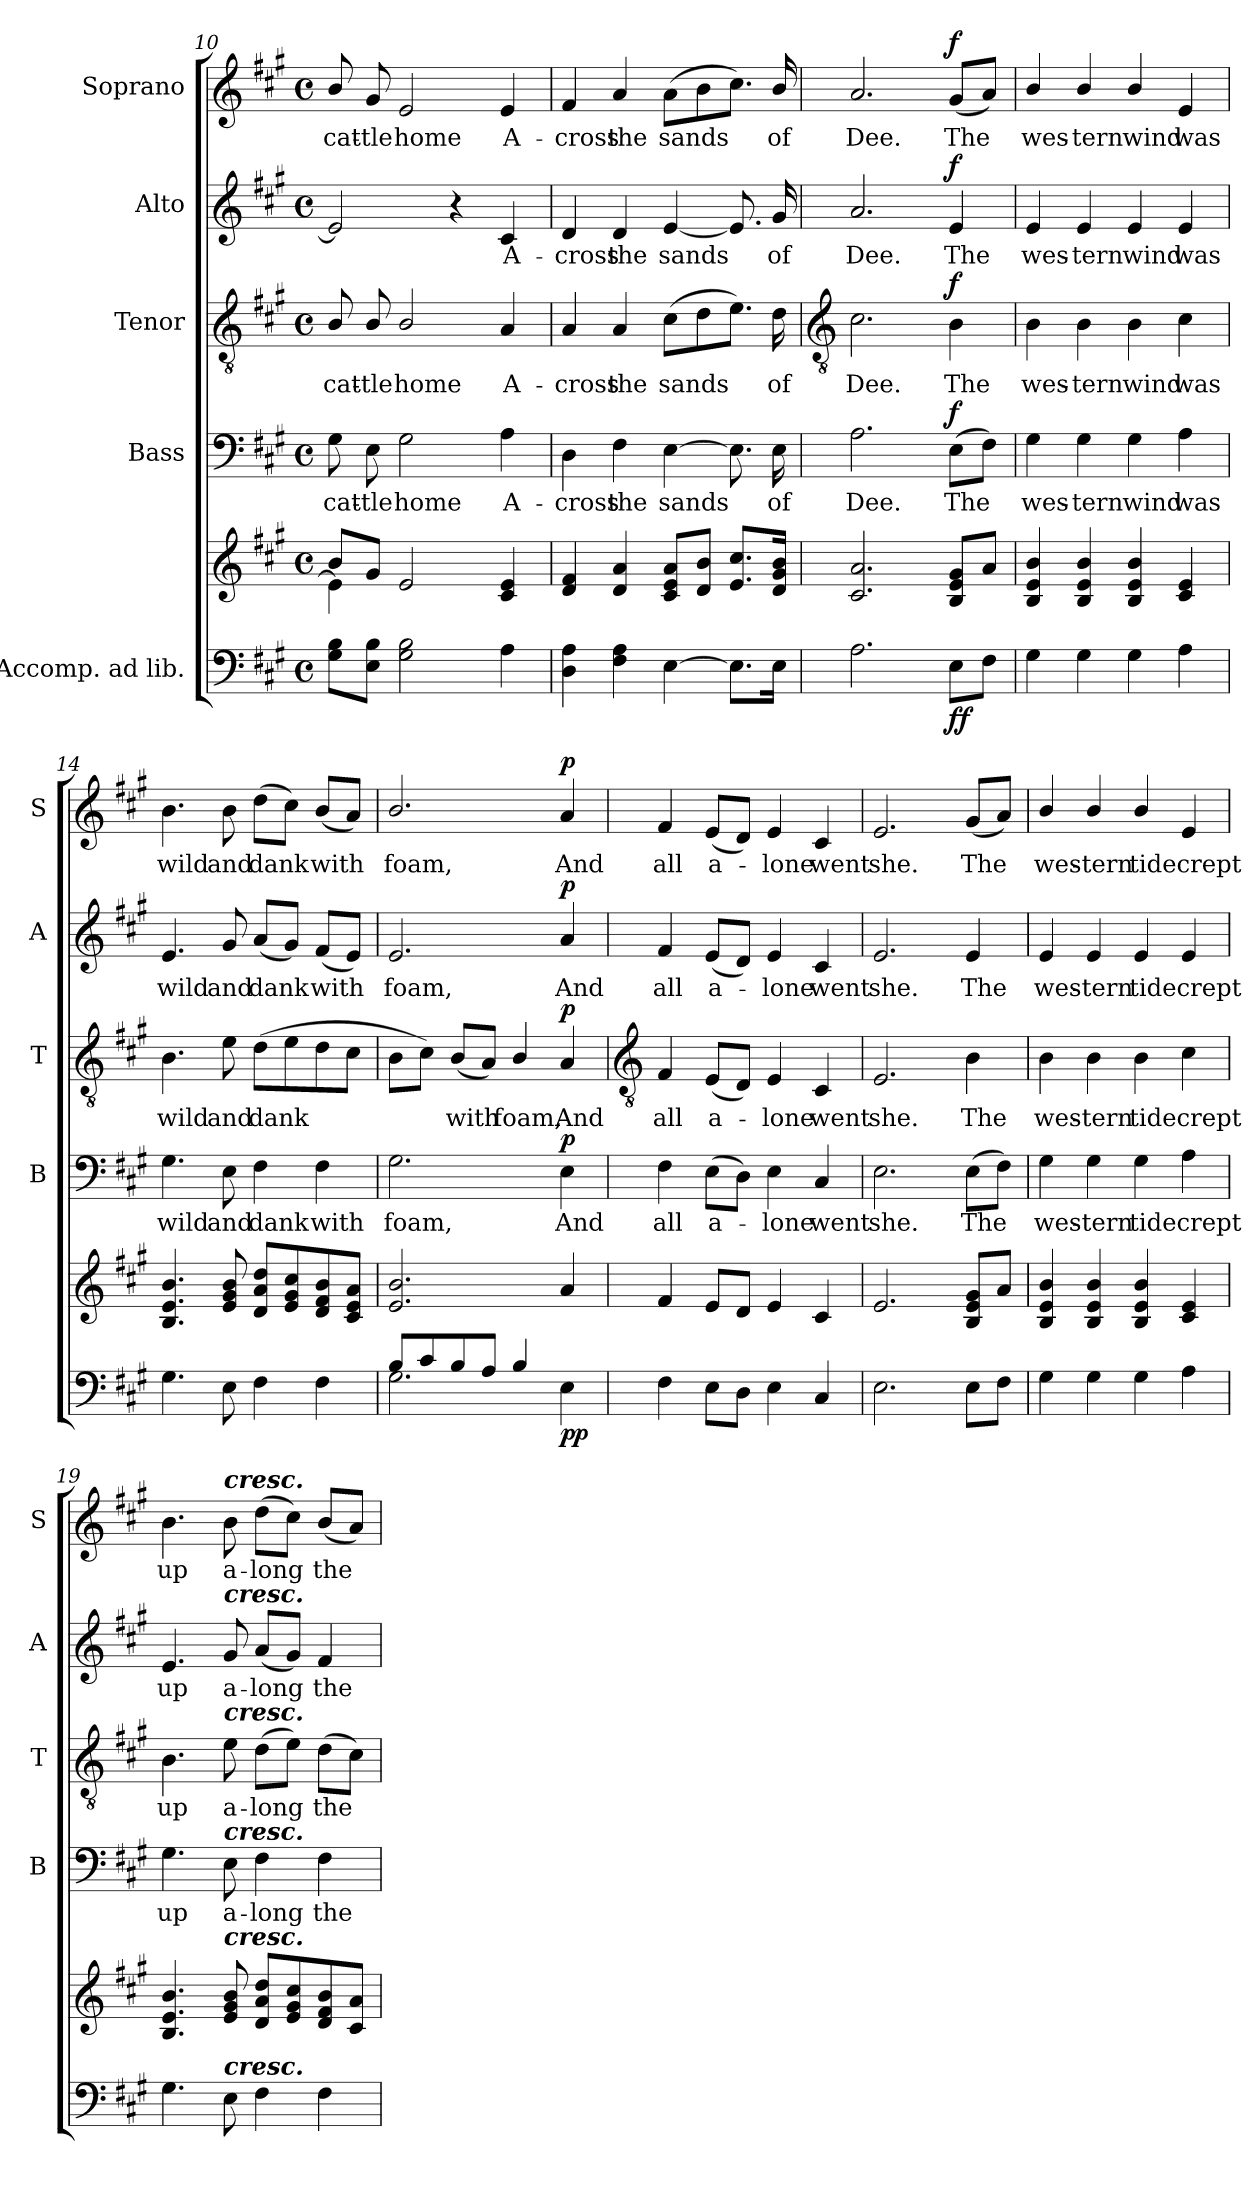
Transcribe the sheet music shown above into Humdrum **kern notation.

**kern	**kern	**dynam	**kern	**text	**dynam	**kern	**text	**dynam	**kern	**text	**dynam	**kern	**text	**dynam
*part5	*part5	*part5	*part4	*part4	*part4	*part3	*part3	*part3	*part2	*part2	*part2	*part1	*part1	*part1
*staff6	*staff5	*staff5/6	*staff4	*staff4	*staff4	*staff3	*staff3	*staff3	*staff2	*staff2	*staff2	*staff1	*staff1	*staff1
*I"Accomp. ad lib.	*	*	*I"Bass	*	*	*I"Tenor	*	*	*I"Alto	*	*	*I"Soprano	*	*
*	*	*	*I'B	*	*	*I'T	*	*	*I'A	*	*	*I'S	*	*
*clefF4	*clefG2	*	*clefF4	*	*	*clefGv2	*	*	*clefG2	*	*	*clefG2	*	*
*k[f#c#g#]	*k[f#c#g#]	*	*k[f#c#g#]	*	*	*k[f#c#g#]	*	*	*k[f#c#g#]	*	*	*k[f#c#g#]	*	*
*A:	*A:	*	*A:	*	*	*A:	*	*	*A:	*	*	*A:	*	*
*M4/4	*M4/4	*	*M4/4	*	*	*M4/4	*	*	*M4/4	*	*	*M4/4	*	*
*met(c)	*met(c)	*	*met(c)	*	*	*met(c)	*	*	*met(c)	*	*	*met(c)	*	*
=10	=10	=10	=10	=10	=10	=10	=10	=10	=10	=10	=10	=10	=10	=10
*	*^	*	*	*	*	*	*	*	*	*	*	*	*	*
!	!	!	!	!	!LO:LY:b	!	!	!LO:LY:b	!	!	!	!	!	!LO:LY:b	!
8G# 8BL	8b/L	4e\]	.	8G#	cat-	.	8B/	cat-	.	2e]	.	.	8b/	cat-	.
!	!	!	!	!	!LO:LY:b	!	!	!LO:LY:b	!	!	!	!	!	!LO:LY:b	!
8E 8BJ	8g#/J	.	.	8E	-tle	.	8B/	-tle	.	.	.	.	8g#	-tle	.
!	!	!	!	!	!LO:LY:b	!	!	!LO:LY:b	!	!	!	!	!	!LO:LY:b	!
2G# 2B	2e/	2.ryy	.	2G#	home	.	2B/	home	.	.	.	.	2e	home	.
.	.	.	.	.	.	.	.	.	.	4r	.	.	.	.	.
!	!	!	!	!	!LO:LY:b	!	!	!LO:LY:b	!	!	!LO:LY:b	!	!	!LO:LY:b	!
4A	4c#/ 4e/	.	.	4A	A-	.	4A	A-	.	4c#	A-	.	4e	A-	.
=11	=11	=11	=11	=11	=11	=11	=11	=11	=11	=11	=11	=11	=11	=11	=11
!	!	!	!	!	!LO:LY:b	!	!	!LO:LY:b	!	!	!LO:LY:b	!	!	!LO:LY:b	!
4D 4A	4d/ 4f#/	1ryy	.	4D	-cross	.	4A	-cross	.	4d	-cross	.	4f#	-cross	.
!	!	!	!	!	!LO:LY:b	!	!	!LO:LY:b	!	!	!LO:LY:b	!	!	!LO:LY:b	!
4F# 4A	4d/ 4a/	.	.	4F#	the	.	4A	the	.	4d	the	.	4a	the	.
!	!	!	!	!	!LO:LY:b	!	!	!LO:LY:b	!	!	!LO:LY:b	!	!	!LO:LY:b	!
[4E	8c#/ 8e/ 8a/L	.	.	[4E	sands	.	(>8c#L	sands	.	[4e	sands	.	(>8aL	sands	.
.	8d/ 8b/J	.	.	.	.	.	8d	.	.	.	.	.	8b	.	.
8.EL]	8.e/ 8.cc#/L	.	.	8.E]	.	.	8.eJ)	.	.	8.e]	.	.	8.cc#J)	.	.
!	!	!	!	!	!LO:LY:b	!	!	!LO:LY:b	!	!	!LO:LY:b	!	!	!LO:LY:b	!
16EJ	16d/ 16g#/ 16b/J	.	.	16E	of	.	16d	of	.	16g#	of	.	16b/	of	.
!!LO:LB:g=z
=12	=12	=12	=12	=12	=12	=12	=12	=12	=12	=12	=12	=12	=12	=12	=12
*	*	*	*	*	*	*	*clefGv2	*	*	*	*	*	*	*	*
!	!	!	!	!	!LO:LY:b	!	!	!LO:LY:b	!	!	!LO:LY:b	!	!	!LO:LY:b	!
2.A	2.c#/ 2.a/	1ryy	.	2.A	Dee.	.	2.c#	Dee.	.	2.a	Dee.	.	2.a	Dee.	.
!	!	!	!LO:DY:b=2	!	!LO:LY:b	!	!	!LO:LY:b	!	!	!LO:LY:b	!	!	!LO:LY:b	!
!	!	!	!LO:DY:n=1:b	!	!	!LO:DY:b	!	!	!LO:DY:b	!	!	!LO:DY:b	!	!	!LO:DY:b
8EL	8B/ 8e/ 8g#/L	.	f f	(>8EL	The	f	4B	The	f	4e	The	f	(<8g#L	The	f
8F#J	8a/J	.	.	8F#J)	.	.	.	.	.	.	.	.	8aJ)	.	.
=13	=13	=13	=13	=13	=13	=13	=13	=13	=13	=13	=13	=13	=13	=13	=13
!	!	!	!	!	!LO:LY:b	!	!	!LO:LY:b	!	!	!LO:LY:b	!	!	!LO:LY:b	!
4G#	4B/ 4e/ 4b/	1ryy	.	4G#	wes-	.	4B	wes-	.	4e	wes-	.	4b/	wes-	.
!	!	!	!	!	!LO:LY:b	!	!	!LO:LY:b	!	!	!LO:LY:b	!	!	!LO:LY:b	!
4G#	4B/ 4e/ 4b/	.	.	4G#	-tern	.	4B	-tern	.	4e	-tern	.	4b/	-tern	.
!	!	!	!	!	!LO:LY:b	!	!	!LO:LY:b	!	!	!LO:LY:b	!	!	!LO:LY:b	!
4G#	4B/ 4e/ 4b/	.	.	4G#	wind	.	4B	wind	.	4e	wind	.	4b/	wind	.
!	!	!	!	!	!LO:LY:b	!	!	!LO:LY:b	!	!	!LO:LY:b	!	!	!LO:LY:b	!
4A	4c#/ 4e/	.	.	4A	was	.	4c#	was	.	4e	was	.	4e	was	.
=14	=14	=14	=14	=14	=14	=14	=14	=14	=14	=14	=14	=14	=14	=14	=14
!	!	!	!	!	!LO:LY:b	!	!	!LO:LY:b	!	!	!LO:LY:b	!	!	!LO:LY:b	!
4.G#	4.B/ 4.e/ 4.b/	1ryy	.	4.G#	wild	.	4.B	wild	.	4.e	wild	.	4.b	wild	.
!	!	!	!	!	!LO:LY:b	!	!	!LO:LY:b	!	!	!LO:LY:b	!	!	!LO:LY:b	!
8E	8e/ 8g#/ 8b/	.	.	8E	and	.	8e	and	.	8g#	and	.	8b	and	.
!	!	!	!	!	!LO:LY:b	!	!	!LO:LY:b	!	!	!LO:LY:b	!	!	!LO:LY:b	!
4F#	8d/ 8a/ 8dd/L	.	.	4F#	dank	.	(>8dL	dank	.	(<8aL	dank	.	(>8ddL	dank	.
.	8e/ 8g#/ 8cc#/	.	.	.	.	.	8e	.	.	8g#J)	.	.	8cc#J)	.	.
!	!	!	!	!	!LO:LY:b	!	!	!	!	!	!LO:LY:b	!	!	!LO:LY:b	!
4F#	8d/ 8f#/ 8b/	.	.	4F#	with	.	8d	.	.	(<8f#L	with	.	(<8bL	with	.
.	8c#/ 8e/ 8a/J	.	.	.	.	.	8c#J	.	.	8eJ)	.	.	8aJ)	.	.
=15	=15	=15	=15	=15	=15	=15	=15	=15	=15	=15	=15	=15	=15	=15	=15
*^	*	*	*	*	*	*	*	*	*	*	*	*	*	*	*
!	!	!	!	!	!	!LO:LY:b	!	!	!	!	!	!LO:LY:b	!	!	!LO:LY:b	!
8B/L	2.G#	2.e/ 2.b/	2.ryy	.	2.G#	foam,	.	8BL	.	.	2.e	foam,	.	2.b/	foam,	.
8c#/	.	.	.	.	.	.	.	8c#J)	.	.	.	.	.	.	.	.
!	!	!	!	!	!	!	!	!	!LO:LY:b	!	!	!	!	!	!	!
8B/	.	.	.	.	.	.	.	(<8BL	with	.	.	.	.	.	.	.
8A/J	.	.	.	.	.	.	.	8AJ)	.	.	.	.	.	.	.	.
!	!	!	!	!	!	!	!	!	!LO:LY:b	!	!	!	!	!	!	!
4B/	.	.	.	.	.	.	.	4B/	foam,	.	.	.	.	.	.	.
!	!	!	!	!LO:DY:b=2	!	!LO:LY:b	!	!	!LO:LY:b	!	!	!LO:LY:b	!	!	!LO:LY:b	!
!	!	!	!	!LO:DY:n=1:b	!	!	!LO:DY:b	!	!	!LO:DY:b	!	!	!LO:DY:b	!	!	!LO:DY:b
4ryy	4E	4a/	4ryy	p p	4E	And	p	4A	And	p	4a	And	p	4a	And	p
*v	*v	*	*	*	*	*	*	*	*	*	*	*	*	*	*	*
*	*v	*v	*	*	*	*	*	*	*	*	*	*	*	*	*
!!LO:LB:g=z
=16	=16	=16	=16	=16	=16	=16	=16	=16	=16	=16	=16	=16	=16	=16
*	*	*	*	*	*	*clefGv2	*	*	*	*	*	*	*	*
*^	*^	*	*	*	*	*	*	*	*	*	*	*	*	*
!	!	!	!	!	!	!LO:LY:b	!	!	!LO:LY:b	!	!	!LO:LY:b	!	!	!LO:LY:b	!
*v	*v	*	*	*	*	*	*	*	*	*	*	*	*	*	*	*
*	*v	*v	*	*	*	*	*	*	*	*	*	*	*	*	*
4F#	4f#	.	4F#	all	.	4F#	all	.	4f#	all	.	4f#	all	.
!	!	!	!	!LO:LY:b	!	!	!LO:LY:b	!	!	!LO:LY:b	!	!	!LO:LY:b	!
8EL	8eL	.	(>8EL	a-	.	(<8EL	a-	.	(<8eL	a-	.	(<8eL	a-	.
8DJ	8dJ	.	8DJ)	.	.	8DJ)	.	.	8dJ)	.	.	8dJ)	.	.
!	!	!	!	!LO:LY:b	!	!	!LO:LY:b	!	!	!LO:LY:b	!	!	!LO:LY:b	!
4E	4e	.	4E	lone	.	4E	lone	.	4e	lone	.	4e	lone	.
!	!	!	!	!LO:LY:b	!	!	!LO:LY:b	!	!	!LO:LY:b	!	!	!LO:LY:b	!
4C#	4c#	.	4C#	went	.	4C#	went	.	4c#	went	.	4c#	went	.
=17	=17	=17	=17	=17	=17	=17	=17	=17	=17	=17	=17	=17	=17	=17
!	!	!	!	!LO:LY:b	!	!	!LO:LY:b	!	!	!LO:LY:b	!	!	!LO:LY:b	!
2.E	2.e	.	2.E	she.	.	2.E	she.	.	2.e	she.	.	2.e	she.	.
!	!	!	!	!LO:LY:b	!	!	!LO:LY:b	!	!	!LO:LY:b	!	!	!LO:LY:b	!
8EL	8B 8e 8g#L	.	(>8EL	The	.	4B	The	.	4e	The	.	(<8g#L	The	.
8F#J	8aJ	.	8F#J)	.	.	.	.	.	.	.	.	8aJ)	.	.
=18	=18	=18	=18	=18	=18	=18	=18	=18	=18	=18	=18	=18	=18	=18
!	!	!	!	!LO:LY:b	!	!	!LO:LY:b	!	!	!LO:LY:b	!	!	!LO:LY:b	!
4G#	4B/ 4e/ 4b/	.	4G#	wes-	.	4B	wes-	.	4e	wes-	.	4b/	wes-	.
!	!	!	!	!LO:LY:b	!	!	!LO:LY:b	!	!	!LO:LY:b	!	!	!LO:LY:b	!
4G#	4B/ 4e/ 4b/	.	4G#	-tern	.	4B	-tern	.	4e	-tern	.	4b/	-tern	.
!	!	!	!	!LO:LY:b	!	!	!LO:LY:b	!	!	!LO:LY:b	!	!	!LO:LY:b	!
4G#	4B/ 4e/ 4b/	.	4G#	tide	.	4B	tide	.	4e	tide	.	4b/	tide	.
!	!	!	!	!LO:LY:b	!	!	!LO:LY:b	!	!	!LO:LY:b	!	!	!LO:LY:b	!
4A	4c# 4e	.	4A	crept	.	4c#	crept	.	4e	crept	.	4e	crept	.
=19	=19	=19	=19	=19	=19	=19	=19	=19	=19	=19	=19	=19	=19	=19
!	!	!	!	!LO:LY:b	!	!	!LO:LY:b	!	!	!LO:LY:b	!	!	!LO:LY:b	!
4.G#	4.B 4.e 4.b	.	4.G#	up	.	4.B	up	.	4.e	up	.	4.b	up	.
!	!	!	!	!	!	!	!	!	!	!	!	!LO:TX:a:Bi:t=cresc.	!	!
!	!	!	!	!	!	!	!	!	!LO:TX:a:Bi:t=cresc.	!	!	!	!	!
!	!	!	!	!	!	!LO:TX:a:Bi:t=cresc.	!	!	!	!	!	!	!	!
!	!	!	!LO:TX:a:Bi:t=cresc.	!	!	!	!	!	!	!	!	!	!	!
!	!LO:TX:a:Bi:t=cresc.	!	!	!	!	!	!	!	!	!	!	!	!	!
!LO:TX:a:Bi:t=cresc.	!	!	!	!	!	!	!	!	!	!	!	!	!	!
!	!	!	!	!LO:LY:b	!	!	!LO:LY:b	!	!	!LO:LY:b	!	!	!LO:LY:b	!
8E	8e 8g# 8b	.	8E	a-	.	8e	a-	.	8g#	a-	.	8b	a-	.
!	!	!	!	!LO:LY:b	!	!	!LO:LY:b	!	!	!LO:LY:b	!	!	!LO:LY:b	!
4F#	8d 8a 8ddL	.	4F#	-long	.	(>8dL	-long	.	(<8aL	-long	.	(>8ddL	-long	.
.	8e 8g# 8cc#	.	.	.	.	8eJ)	.	.	8g#J)	.	.	8cc#J)	.	.
!	!	!	!	!LO:LY:b	!	!	!LO:LY:b	!	!	!LO:LY:b	!	!	!LO:LY:b	!
4F#	8d 8f# 8b	.	4F#	the	.	(>8dL	the	.	4f#	the	.	(<8bL	the	.
.	8c# 8aJ	.	.	.	.	8c#J)	.	.	.	.	.	8aJ)	.	.
=	=	=	=	=	=	=	=	=	=	=	=	=	=	=
*-	*-	*-	*-	*-	*-	*-	*-	*-	*-	*-	*-	*-	*-	*-
